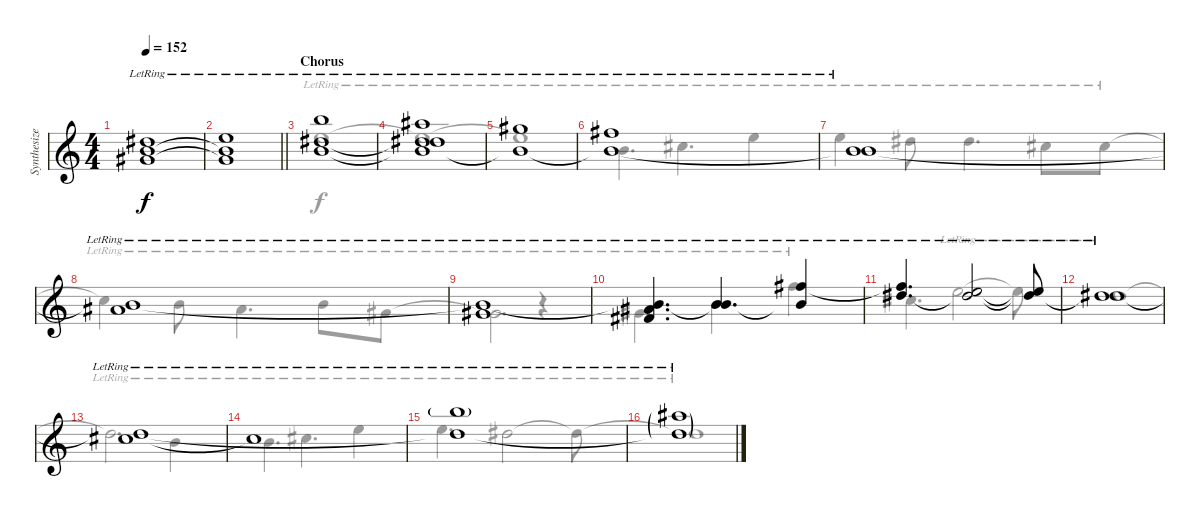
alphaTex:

\track ("Synthesizer" "Synthesize") {mute instrument pad5bowed}
\staff {score}
\tuning (E4 B3 G3 D3 A2 E2 B1) {hide}
\voice
\ts (4 4)
\tempo 152
\clef g2
\ks c
(7.1{lr t} 9.2{lr t} 20.3{lr}).1{dy f} |
\barLineRight lightlight
(7.1{lr t} 9.2{lr t} 21.3{lr}).1 |
\section ("" "Chorus")
(19.1{lr} 12.2{lr} 20.3{lr}).1 |
(18.1{lr} 12.2{lr t} 20.3{lr t} 25.4{lr}).1 |
(16.1{lr} 12.2{lr t}).1 |
(14.1{lr} 12.2{lr t}).1 |
(7.1{lr} 12.2{lr t}).1 |
(6.1{lr} 12.2{lr t}).1 |
(4.1{lr} 12.2{lr t}).1 |
(2.1{lr} 12.2{lr t} 15.3{lr}).4{d} (7.1{lr} 12.2{lr t}).4{d} (14.1{lr} 12.2{lr t}).4 |
(14.1{lr t} 16.2{lr}).4{d} (12.1{lr} 16.2{lr t}).2 (12.1{lr t} 16.2{lr t}).8 |
(11.1{lr} 16.2{lr t}).1 |
(9.1{lr} 16.2{lr t}).1 |
9.1{lr t}.1 |
(19.1{g lr} 16.2{lr t}).1 |
(18.1{g lr} 16.2{g lr t}).1
\voice
\clef g2
\ottava regular
\simile none
\ks c
|
\barLineRight lightlight
|
12.1{lr}.1 |
12.1{lr t}.1 |
12.1{lr t}.1 |
7.1{lr}.4{d} 9.1{lr}.4{d} 12.1{lr}.4 |
12.1{lr}.4 11.1{lr}.8 11.1{lr}.4{d} 9.1{lr}.8 9.1{lr}.8 |
9.1{lr t}.4 7.1{lr}.8 6.1{lr}.4{d} 7.1{lr}.8 4.1{lr}.8 |
4.1{lr t}.2{d} r.4 |
4.1{lr}.4{d} 7.1{lr}.4{d} 14.1{lr}.4 |
9.1.4{d} 12.1{lr}.2 12.1{lr t}.8 |
11.1{lr}.1 |
11.1{lr t}.2{d} 7.1{lr}.4 |
7.1{lr}.4{d} 9.1{lr}.4{d} 12.1{lr}.4 |
12.1{lr}.4{d} 11.1{lr}.2 11.1{lr t}.8 |
11.1{lr t}.1
